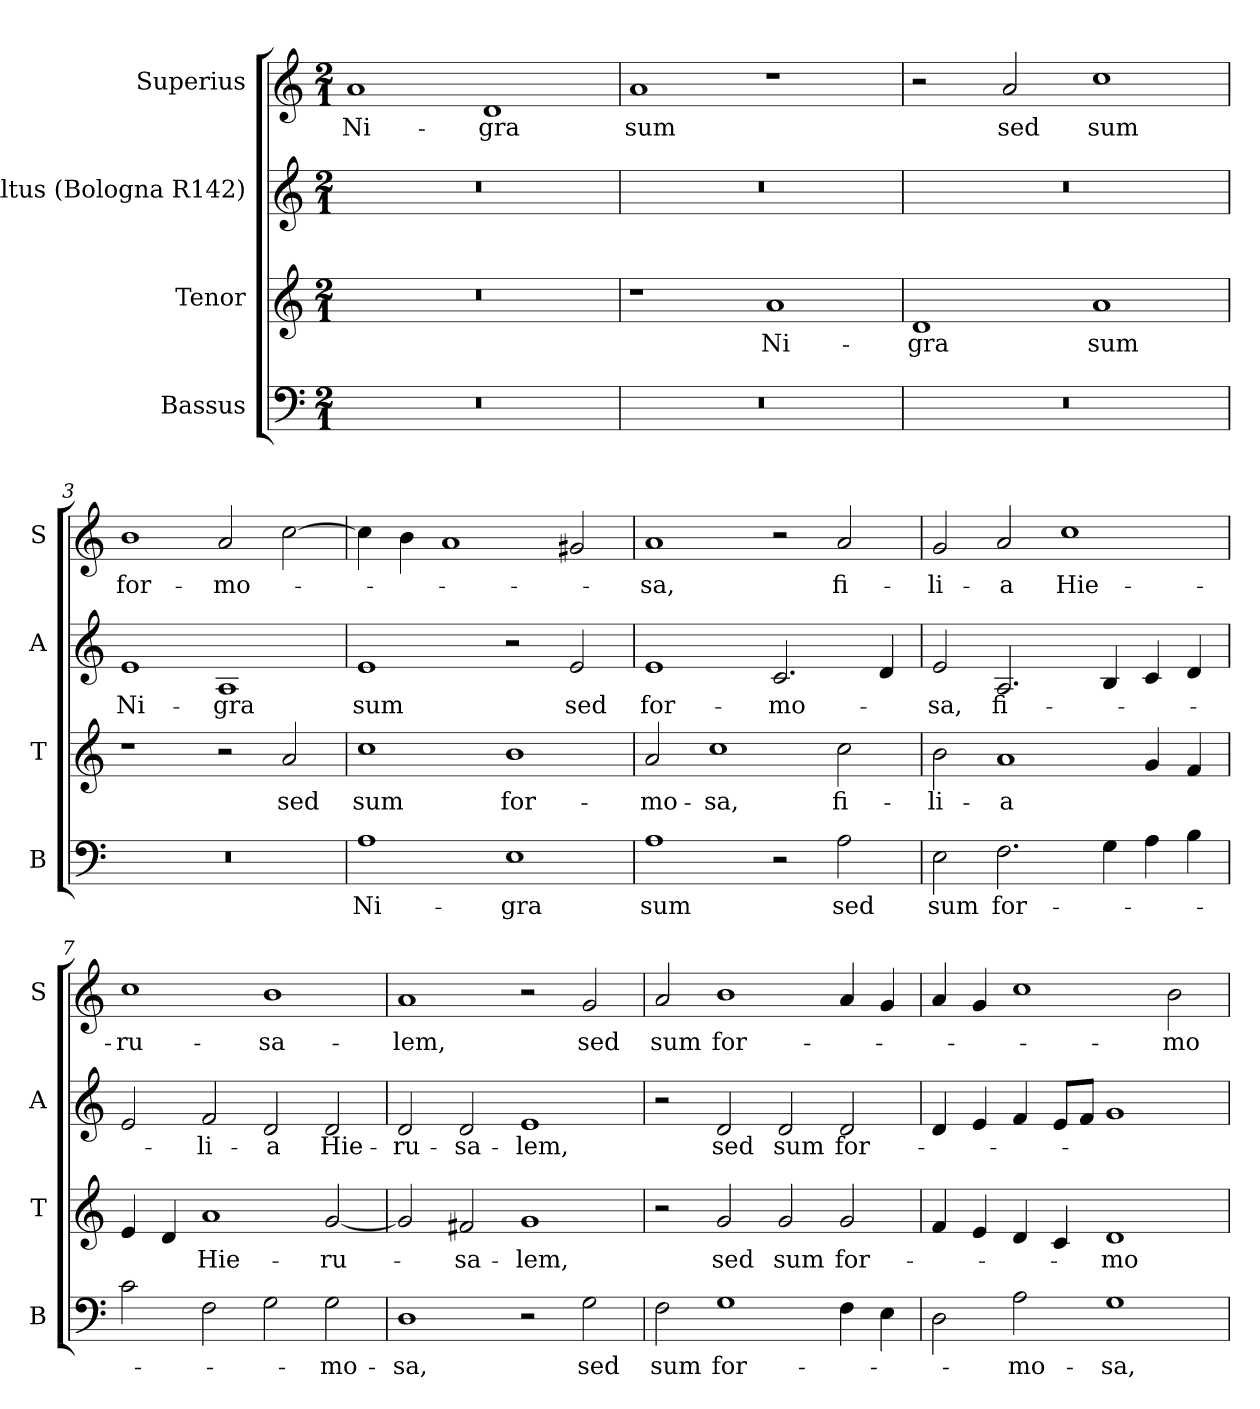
**kern	**text	**kern	**text	**kern	**text	**kern	**text
*part4	*part4	*part3	*part3	*part2	*part2	*part1	*part1
*staff4	*staff4	*staff3	*staff3	*staff2	*staff2	*staff1	*staff1
*I"Bassus	*	*I"Tenor	*	*I"Altus (Bologna R142)	*	*I"Superius	*
*I'B	*	*I'T	*	*I'A	*	*I'S	*
*clefF4	*	*clefG2	*	*clefG2	*	*clefG2	*
*k[]	*	*k[]	*	*k[]	*	*k[]	*
*C:	*	*C:	*	*C:	*	*C:	*
*M2/1	*	*M2/1	*	*M2/1	*	*M2/1	*
=	=	=	=	=	=	=	=
0r	.	0r	.	0r	.	1a	Ni-
.	.	.	.	.	.	1d	-gra
=1	=1	=1	=1	=1	=1	=1	=1
0r	.	1r	.	0r	.	1a	sum
.	.	1a	Ni-	.	.	1r	.
=2	=2	=2	=2	=2	=2	=2	=2
0r	.	1d	-gra	0r	.	2r	.
.	.	.	.	.	.	2a	sed
.	.	1a	sum	.	.	1cc	sum
=3	=3	=3	=3	=3	=3	=3	=3
0r	.	1r	.	1e	Ni-	1b	for-
.	.	2r	.	1A	-gra	2a	-mo-
.	.	2a	sed	.	.	[2cc	.
=4	=4	=4	=4	=4	=4	=4	=4
1A	Ni-	1cc	sum	1e	sum	4cc]	.
.	.	.	.	.	.	4b	.
.	.	.	.	.	.	1a	.
1E	-gra	1b	for-	2r	.	.	.
.	.	.	.	2e	sed	2g#X	.
=5	=5	=5	=5	=5	=5	=5	=5
1A	sum	2a	-mo-	1e	for-	1a	-sa,
.	.	1cc	-sa,	.	.	.	.
2r	.	.	.	2.c	-mo-	2r	.
2A	sed	2cc	fi-	.	.	2a	fi-
.	.	.	.	4d	.	.	.
=6	=6	=6	=6	=6	=6	=6	=6
2E	sum	2b	-li-	2e	-sa,	2g	-li-
2.F	for-	1a	-a	2.A	fi-	2a	-a
.	.	.	.	.	.	1cc	Hie-
4G	.	.	.	4B	.	.	.
4A	.	4g	.	4c	.	.	.
4B	.	4f	.	4d	.	.	.
=7	=7	=7	=7	=7	=7	=7	=7
2c	.	4e	.	2e	.	1cc	-ru-
.	.	4d	.	.	.	.	.
2F	.	1a	Hie-	2f	-li-	.	.
2G	.	.	.	2d	-a	1b	-sa-
2G	-mo-	[2g	-ru-	2d	Hie-	.	.
=8	=8	=8	=8	=8	=8	=8	=8
1D	-sa,	2g]	.	2d	-ru-	1a	-lem,
.	.	2f#X	-sa-	2d	-sa-	.	.
2r	.	1g	-lem,	1e	-lem,	2r	.
2G	sed	.	.	.	.	2g	sed
=9	=9	=9	=9	=9	=9	=9	=9
2F	sum	2r	.	2r	.	2a	sum
1G	for-	2g	sed	2d	sed	1b	for-
.	.	2g	sum	2d	sum	.	.
4F	.	2g	for-	2d	for-	4a	.
4E	.	.	.	.	.	4g	.
=10	=10	=10	=10	=10	=10	=10	=10
2D	.	4f	.	4d	.	4a	.
.	.	4e	.	4e	.	4g	.
2A	-mo-	4d	.	4f	.	1cc	.
.	.	4c	.	8eL	.	.	.
.	.	.	.	8fJ	.	.	.
1G	-sa,	1d	-mo-	1g	.	.	.
.	.	.	.	.	.	2b	-mo-
=	=	=	=	=	=	=	=
*-	*-	*-	*-	*-	*-	*-	*-
